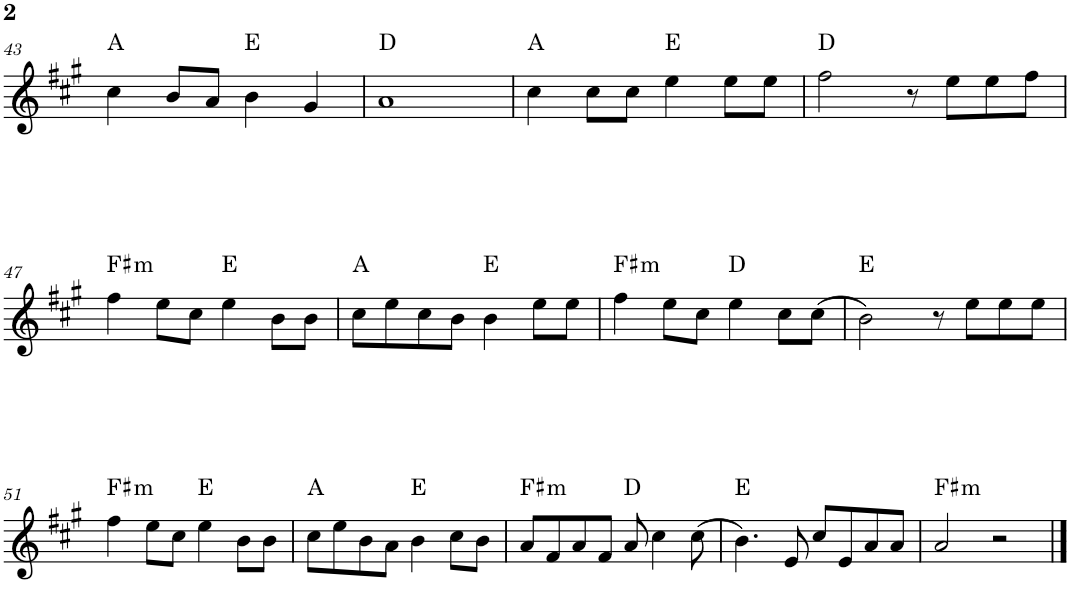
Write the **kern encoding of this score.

**kern	**harte
*part1	*part1
*staff1	*
*I"Piano	*
*I'Pno.	*
!!LO:PB:g=z
*clefG2	*
*k[f#c#g#]	*
*M4/4	*
=43	=43
4cc#\	A:maj
8b/L	.
8a/J	.
4b\	E:maj
4g#/	.
=44	=44
1a	D:maj
=45	=45
4cc#\	A:maj
8cc#\L	.
8cc#\J	.
4ee\	E:maj
8ee\L	.
8ee\J	.
=46	=46
2ff#\	D:maj
8r	.
8ee\L	.
8ee\	.
8ff#\J	.
!!LO:LB:g=z
=47	=47
!	!LO:H:kt=m
4ff#\	F#:min
8ee\L	.
8cc#\J	.
4ee\	E:maj
8b\L	.
8b\J	.
=48	=48
8cc#\L	A:maj
8ee\	.
8cc#\	.
8b\J	.
4b\	E:maj
8ee\L	.
8ee\J	.
=49	=49
!	!LO:H:kt=m
4ff#\	F#:min
8ee\L	.
8cc#\J	.
4ee\	D:maj
8cc#\L	.
(8cc#\J	.
=50	=50
2b\)	E:maj
8r	.
8ee\L	.
8ee\	.
8ee\J	.
!!LO:LB:g=z
=51	=51
!	!LO:H:kt=m
4ff#\	F#:min
8ee\L	.
8cc#\J	.
4ee\	E:maj
8b\L	.
8b\J	.
=52	=52
8cc#\L	A:maj
8ee\	.
8b\	.
8a\J	.
4b\	E:maj
8cc#\L	.
8b\J	.
=53	=53
!	!LO:H:kt=m
8a/L	F#:min
8f#/	.
8a/	.
8f#/J	.
8a/	D:maj
4cc#\	.
(8cc#\	.
=54	=54
4.b\)	E:maj
8e/	.
8cc#/L	.
8e/	.
8a/	.
8a/J	.
=55	=55
!	!LO:H:kt=m
2a/	F#:min
2r	.
==	==
*-	*-
